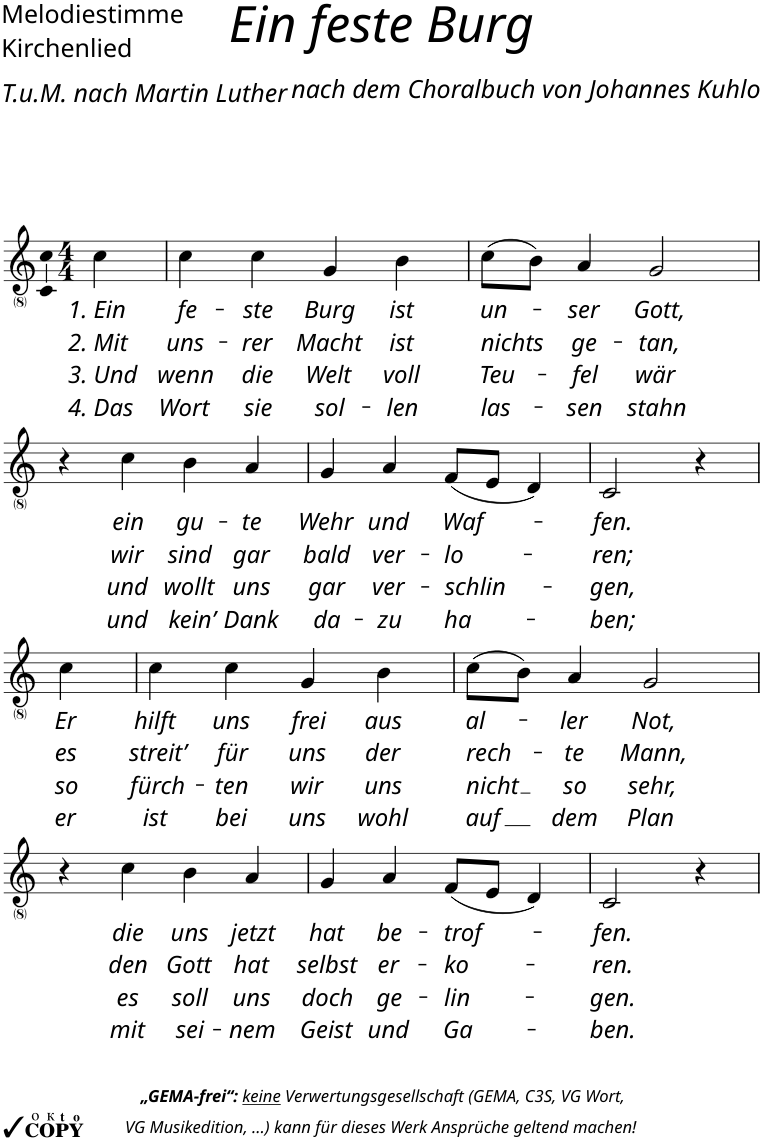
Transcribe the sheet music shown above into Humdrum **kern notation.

**kern	**text	**text	**text	**text
*part1	*part1	*part1	*part1	*part1
*staff1	*staff1	*staff1	*staff1	*staff1
*I"Orgel	*	*	*	*
*I'Org.	*	*	*	*
*clefG2	*	*	*	*
*k[]	*	*	*	*
*M4/4	*	*	*	*
=1	=1	=1	=1	=1
!	!LO:LY:b	!LO:LY:b	!LO:LY:b	!LO:LY:b
4cc\	1. Ein	2. Mit	3. Und	4. Das
=2	=2	=2	=2	=2
!	!LO:LY:b	!LO:LY:b	!LO:LY:b	!LO:LY:b
4cc\	fe-	uns-	wenn	Wort
!	!LO:LY:b	!LO:LY:b	!LO:LY:b	!LO:LY:b
4cc\	-ste	-rer	die	sie
!	!LO:LY:b	!LO:LY:b	!LO:LY:b	!LO:LY:b
4g/	Burg	Macht	Welt	sol-
!	!LO:LY:b	!LO:LY:b	!LO:LY:b	!LO:LY:b
4b\	ist	ist	voll	-len
=3	=3	=3	=3	=3
!	!LO:LY:b	!LO:LY:b	!LO:LY:b	!LO:LY:b
(8cc\L	un-	nichts	Teu-	las-
8b\J)	.	.	.	.
!	!LO:LY:b	!LO:LY:b	!LO:LY:b	!LO:LY:b
4a/	-ser	ge-	-fel	-sen
!	!LO:LY:b	!LO:LY:b	!LO:LY:b	!LO:LY:b
2g/	Gott,	-tan,	wär	stahn
!!LO:LB:g=z
=4	=4	=4	=4	=4
4r	.	.	.	.
!	!LO:LY:b	!LO:LY:b	!LO:LY:b	!LO:LY:b
4cc\	ein	wir	und	und
!	!LO:LY:b	!LO:LY:b	!LO:LY:b	!LO:LY:b
4b\	gu-	sind	wollt	kein’
!	!LO:LY:b	!LO:LY:b	!LO:LY:b	!LO:LY:b
4a/	-te	gar	uns	Dank
=5	=5	=5	=5	=5
!	!LO:LY:b	!LO:LY:b	!LO:LY:b	!LO:LY:b
4g/	Wehr	bald	gar	da-
!	!LO:LY:b	!LO:LY:b	!LO:LY:b	!LO:LY:b
4a/	und	ver-	ver-	-zu
!	!LO:LY:b	!LO:LY:b	!LO:LY:b	!LO:LY:b
(8f/L	Waf-	-lo-	-schlin-	ha-
8e/J	.	.	.	.
4d/)	.	.	.	.
=6	=6	=6	=6	=6
!	!LO:LY:b	!LO:LY:b	!LO:LY:b	!LO:LY:b
2c/	-fen.	-ren;	-gen,	-ben;
4r	.	.	.	.
!!LO:LB:g=z
=7	=7	=7	=7	=7
!	!LO:LY:b	!LO:LY:b	!LO:LY:b	!LO:LY:b
4cc\	Er	es	so	er
=8	=8	=8	=8	=8
!	!LO:LY:b	!LO:LY:b	!LO:LY:b	!LO:LY:b
4cc\	hilft	streit’	fürch-	ist
!	!LO:LY:b	!LO:LY:b	!LO:LY:b	!LO:LY:b
4cc\	uns	für	-ten	bei
!	!LO:LY:b	!LO:LY:b	!LO:LY:b	!LO:LY:b
4g/	frei	uns	wir	uns
!	!LO:LY:b	!LO:LY:b	!LO:LY:b	!LO:LY:b
4b\	aus	der	uns	wohl
=9	=9	=9	=9	=9
!	!LO:LY:b	!LO:LY:b	!LO:LY:b	!LO:LY:b
(8cc\L	al-	rech-	nicht	auf
8b\J)	.	.	.	.
!	!LO:LY:b	!LO:LY:b	!LO:LY:b	!LO:LY:b
4a/	-ler	-te	so	dem
!	!LO:LY:b	!LO:LY:b	!LO:LY:b	!LO:LY:b
2g/	Not,	Mann,	sehr,	Plan
!!LO:LB:g=z
=10	=10	=10	=10	=10
4r	.	.	.	.
!	!LO:LY:b	!LO:LY:b	!LO:LY:b	!LO:LY:b
4cc\	die	den	es	mit
!	!LO:LY:b	!LO:LY:b	!LO:LY:b	!LO:LY:b
4b\	uns	Gott	soll	sei-
!	!LO:LY:b	!LO:LY:b	!LO:LY:b	!LO:LY:b
4a/	jetzt	hat	uns	-nem
=11	=11	=11	=11	=11
!	!LO:LY:b	!LO:LY:b	!LO:LY:b	!LO:LY:b
4g/	hat	selbst	doch	Geist
!	!LO:LY:b	!LO:LY:b	!LO:LY:b	!LO:LY:b
4a/	be-	er-	ge-	und
!	!LO:LY:b	!LO:LY:b	!LO:LY:b	!LO:LY:b
(8f/L	-trof-	-ko-	-lin-	Ga-
8e/J	.	.	.	.
4d/)	.	.	.	.
=12	=12	=12	=12	=12
!	!LO:LY:b	!LO:LY:b	!LO:LY:b	!LO:LY:b
2c/	-fen.	-ren.	-gen.	-ben.
4r	.	.	.	.
=	=	=	=	=
*-	*-	*-	*-	*-
